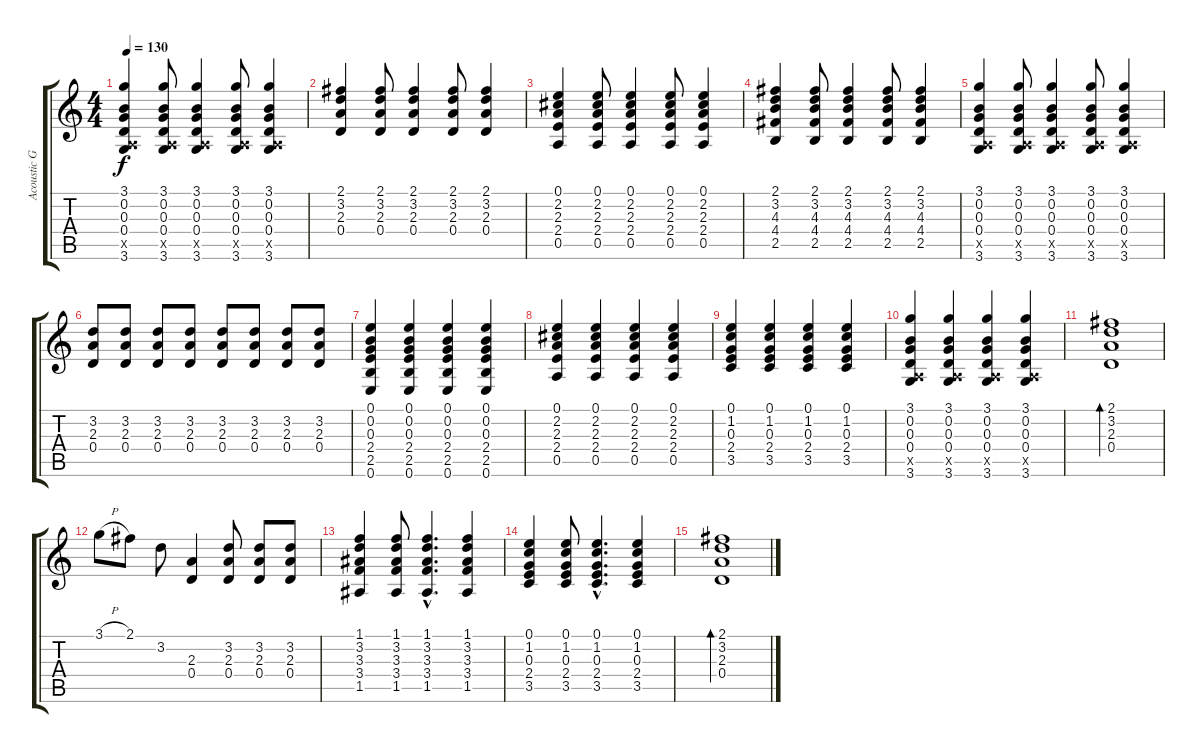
\track ("Acoustic Gtr." "Acoustic G") {instrument acousticguitarsteel}
\staff {score tabs}
\tuning (E4 B3 G3 D3 A2 E2) {hide}
\ts (4 4)
\tempo 130
\clef g2
\ks c
(3.1 0.2 0.3 0.4 0.5{x} 3.6).4{dy f} (3.1 0.2 0.3 0.4 0.5{x} 3.6).8 (3.1 0.2 0.3 0.4 0.5{x} 3.6).4 (3.1 0.2 0.3 0.4 0.5{x} 3.6).8 (3.1 0.2 0.3 0.4 0.5{x} 3.6).4 |
(2.1 3.2 2.3 0.4).4 (2.1 3.2 2.3 0.4).8 (2.1 3.2 2.3 0.4).4 (2.1 3.2 2.3 0.4).8 (2.1 3.2 2.3 0.4).4 |
(0.1 2.2 2.3 2.4 0.5).4 (0.1 2.2 2.3 2.4 0.5).8 (0.1 2.2 2.3 2.4 0.5).4 (0.1 2.2 2.3 2.4 0.5).8 (0.1 2.2 2.3 2.4 0.5).4 |
(2.1 3.2 4.3 4.4 2.5).4 (2.1 3.2 4.3 4.4 2.5).8 (2.1 3.2 4.3 4.4 2.5).4 (2.1 3.2 4.3 4.4 2.5).8 (2.1 3.2 4.3 4.4 2.5).4 |
(3.1 0.2 0.3 0.4 0.5{x} 3.6).4 (3.1 0.2 0.3 0.4 0.5{x} 3.6).8 (3.1 0.2 0.3 0.4 0.5{x} 3.6).4 (3.1 0.2 0.3 0.4 0.5{x} 3.6).8 (3.1 0.2 0.3 0.4 0.5{x} 3.6).4 |
(3.2 2.3 0.4).8 (3.2 2.3 0.4).8 (3.2 2.3 0.4).8 (3.2 2.3 0.4).8 (3.2 2.3 0.4).8 (3.2 2.3 0.4).8 (3.2 2.3 0.4).8 (3.2 2.3 0.4).8 |
(0.1 0.2 0.3 2.4 2.5 0.6).4 (0.1 0.2 0.3 2.4 2.5 0.6).4 (0.1 0.2 0.3 2.4 2.5 0.6).4 (0.1 0.2 0.3 2.4 2.5 0.6).4 |
(0.1 2.2 2.3 2.4 0.5).4 (0.1 2.2 2.3 2.4 0.5).4 (0.1 2.2 2.3 2.4 0.5).4 (0.1 2.2 2.3 2.4 0.5).4 |
(0.1 1.2 0.3 2.4 3.5).4 (0.1 1.2 0.3 2.4 3.5).4 (0.1 1.2 0.3 2.4 3.5).4 (0.1 1.2 0.3 2.4 3.5).4 |
(3.1 0.2 0.3 0.4 0.5{x} 3.6).4 (3.1 0.2 0.3 0.4 0.5{x} 3.6).4 (3.1 0.2 0.3 0.4 0.5{x} 3.6).4 (3.1 0.2 0.3 0.4 0.5{x} 3.6).4 |
(2.1 3.2 2.3 0.4).1{bd 60} |
3.1{h}.8 2.1.8 3.2.8 (2.3 0.4).4 (3.2 2.3 0.4).8 (3.2 2.3 0.4).8 (3.2 2.3 0.4).8 |
(1.1 3.2 3.3 3.4 1.5).4 (1.1 3.2 3.3 3.4 1.5).8 (1.1{hac} 3.2{hac} 3.3{hac} 3.4{hac} 1.5{hac}).4{d} (1.1 3.2 3.3 3.4 1.5).4 |
(0.1 1.2 0.3 2.4 3.5).4 (0.1 1.2 0.3 2.4 3.5).8 (0.1{hac} 1.2{hac} 0.3{hac} 2.4{hac} 3.5{hac}).4{d} (0.1 1.2 0.3 2.4 3.5).4 |
(2.1 3.2 2.3 0.4).1{bd 60}
